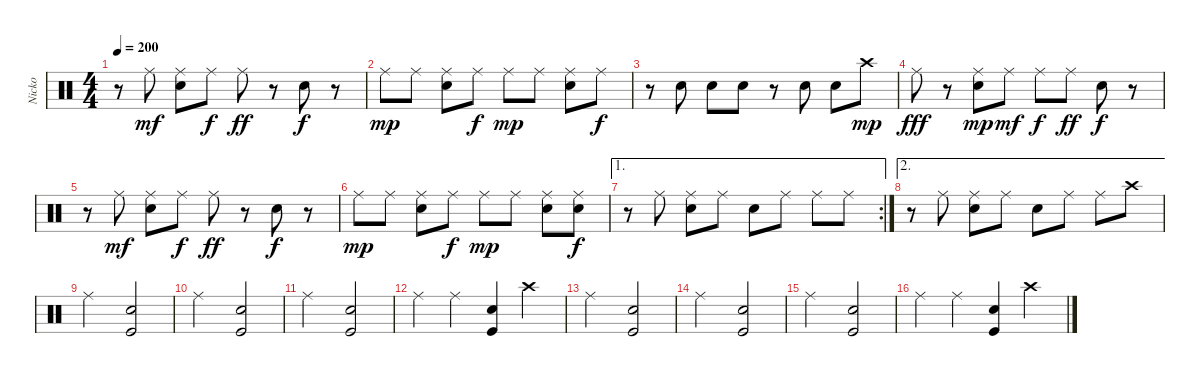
\track ("Nicko" "Nicko") {instrument percussion}
\staff {score}
\articulation defaults
\ts (4 4)
\tempo 200
\clef neutral
\ks c
r.8{dy f} "Ride (middle)".8{dy mf} ("Ride (middle)" "Electric Snare (hit)").8 "Ride (middle)".8{dy f} "Ride (middle)".8{dy ff} r.8 "Electric Snare (hit)".8{dy f} r.8 |
"Ride (middle)".8{dy mp} "Ride (middle)".8 ("Ride (middle)" "Electric Snare (hit)").8 "Ride (middle)".8{dy f} "Ride (middle)".8{dy mp} "Ride (middle)".8 ("Ride (middle)" "Electric Snare (hit)").8 "Ride (middle)".8{dy f} |
r.8 "Electric Snare (hit)".8 "Electric Snare (hit)".8 "Electric Snare (hit)".8 r.8 "Electric Snare (hit)".8 "Electric Snare (hit)".8 "Crash high (hit)".8{dy mp} |
"Ride (middle)".8{dy fff} r.8 ("Ride (middle)" "Electric Snare (hit)").8{dy mp} "Ride (middle)".8{dy mf} "Ride (middle)".8{dy f} "Ride (middle)".8{dy ff} "Electric Snare (hit)".8{dy f} r.8 |
r.8 "Ride (middle)".8{dy mf} ("Ride (middle)" "Electric Snare (hit)").8 "Ride (middle)".8{dy f} "Ride (middle)".8{dy ff} r.8 "Electric Snare (hit)".8{dy f} r.8 |
"Ride (middle)".8{dy mp} "Ride (middle)".8 ("Ride (middle)" "Electric Snare (hit)").8 "Ride (middle)".8{dy f} "Ride (middle)".8{dy mp} "Ride (middle)".8 ("Ride (middle)" "Electric Snare (hit)").8 ("Ride (middle)" "Electric Snare (hit)").8{dy f} |
\ae 1
\rc 2
r.8 "Ride (middle)".8 ("Ride (middle)" "Electric Snare (hit)").8 "Ride (middle)".8 "Electric Snare (hit)".8 "Ride (middle)".8 "Ride (middle)".8 "Ride (middle)".8 |
\ae 2
r.8 "Ride (middle)".8 ("Ride (middle)" "Electric Snare (hit)").8 "Ride (middle)".8 "Electric Snare (hit)".8 "Ride (middle)".8 "Ride (middle)".8 "Crash high (hit)".8 |
"Ride (middle)".2 ("Electric Snare (hit)" "Kick (hit)").2 |
"Ride (middle)".2 ("Electric Snare (hit)" "Kick (hit)").2 |
"Ride (middle)".2 ("Electric Snare (hit)" "Kick (hit)").2 |
"Ride (middle)".4 "Ride (middle)".4 ("Electric Snare (hit)" "Kick (hit)").4 "Crash high (hit)".4 |
"Ride (middle)".2 ("Electric Snare (hit)" "Kick (hit)").2 |
"Ride (middle)".2 ("Electric Snare (hit)" "Kick (hit)").2 |
"Ride (middle)".2 ("Electric Snare (hit)" "Kick (hit)").2 |
"Ride (middle)".4 "Ride (middle)".4 ("Electric Snare (hit)" "Kick (hit)").4 "Crash high (hit)".4
